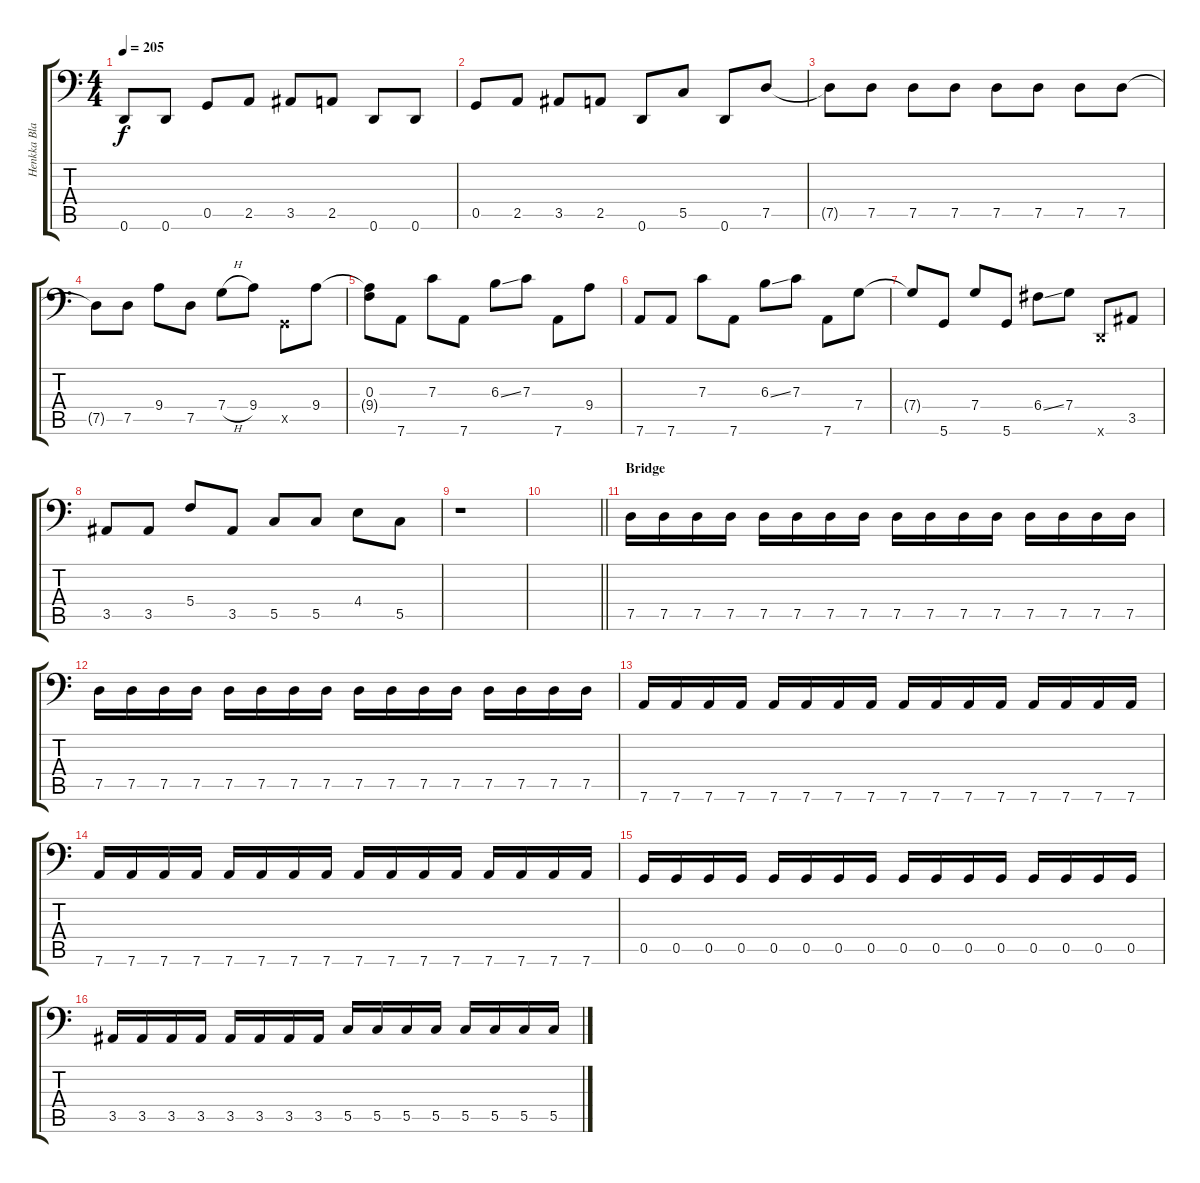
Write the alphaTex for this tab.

\track ("Henkka Blacksmith" "Henkka Bla") {instrument electricbasspick}
\staff {score tabs}
\tuning (D3 A2 F2 C2 G1 D1) {hide}
\ts (4 4)
\tempo 205
\clef f4
\ks c
0.6.8{dy f} 0.6.8 0.5.8 2.5.8 3.5.8 2.5.8 0.6.8 0.6.8 |
0.5.8 2.5.8 3.5.8 2.5.8 0.6.8 5.5.8 0.6.8 7.5.8 |
7.5{t}.8 7.5.8 7.5.8 7.5.8 7.5.8 7.5.8 7.5.8 7.5.8 |
7.5{t}.8 7.5.8 9.4.8 7.5.8 7.4{h}.8 9.4.8 0.5{x}.8 9.4.8 |
(0.3 9.4{t}).8 7.6.8 7.3.8 7.6.8 6.3{ss}.8 7.3.8 7.6.8 9.4.8 |
7.6.8 7.6.8 7.3.8 7.6.8 6.3{ss}.8 7.3.8 7.6.8 7.4.8 |
7.4{t}.8 5.6.8 7.4.8 5.6.8 6.4{ss}.8 7.4.8 0.6{x}.8 3.5.8 |
3.5.8 3.5.8 5.4.8 3.5.8 5.5.8 5.5.8 4.4.8 5.5.8 |
r.1 |
\barLineRight lightlight
|
\section ("" "Bridge")
7.5.16 7.5.16 7.5.16 7.5.16 7.5.16 7.5.16 7.5.16 7.5.16 7.5.16 7.5.16 7.5.16 7.5.16 7.5.16 7.5.16 7.5.16 7.5.16 |
7.5.16 7.5.16 7.5.16 7.5.16 7.5.16 7.5.16 7.5.16 7.5.16 7.5.16 7.5.16 7.5.16 7.5.16 7.5.16 7.5.16 7.5.16 7.5.16 |
7.6.16 7.6.16 7.6.16 7.6.16 7.6.16 7.6.16 7.6.16 7.6.16 7.6.16 7.6.16 7.6.16 7.6.16 7.6.16 7.6.16 7.6.16 7.6.16 |
7.6.16 7.6.16 7.6.16 7.6.16 7.6.16 7.6.16 7.6.16 7.6.16 7.6.16 7.6.16 7.6.16 7.6.16 7.6.16 7.6.16 7.6.16 7.6.16 |
0.5.16 0.5.16 0.5.16 0.5.16 0.5.16 0.5.16 0.5.16 0.5.16 0.5.16 0.5.16 0.5.16 0.5.16 0.5.16 0.5.16 0.5.16 0.5.16 |
3.5.16 3.5.16 3.5.16 3.5.16 3.5.16 3.5.16 3.5.16 3.5.16 5.5.16 5.5.16 5.5.16 5.5.16 5.5.16 5.5.16 5.5.16 5.5.16
